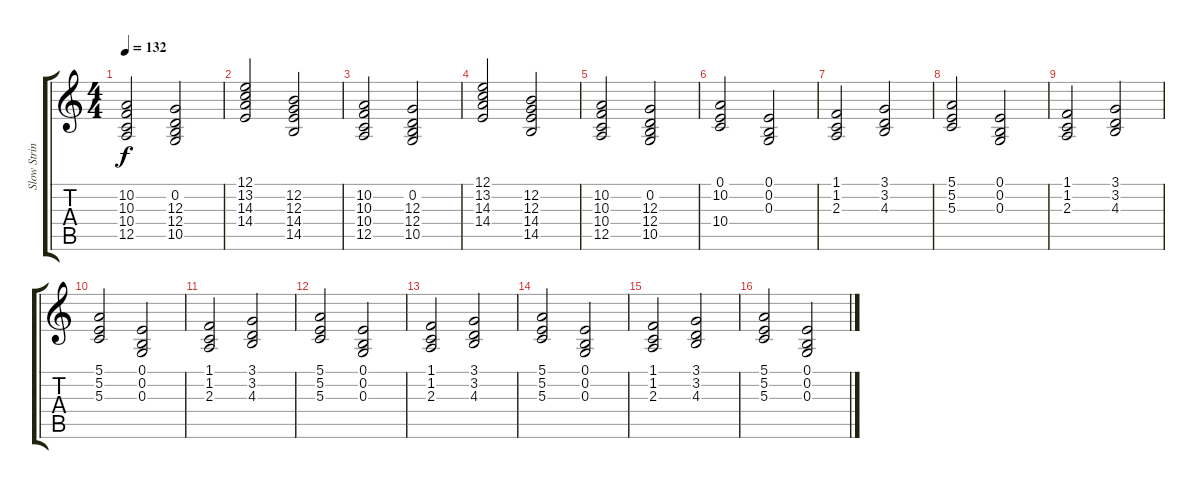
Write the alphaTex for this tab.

\track ("Slow Strings" "Slow Strin") {instrument synthstrings1}
\staff {score tabs}
\tuning (E4 B3 G3 D3 A2 E2) {hide}
\ts (4 4)
\tempo 132
\clef g2
\ks c
(10.2 10.3 10.4 12.5).2{dy f} (0.2 12.3 12.4 10.5).2 |
(12.1 13.2 14.3 14.4).2 (12.2 12.3 14.4 14.5).2 |
(10.2 10.3 10.4 12.5).2 (0.2 12.3 12.4 10.5).2 |
(12.1 13.2 14.3 14.4).2 (12.2 12.3 14.4 14.5).2 |
(10.2 10.3 10.4 12.5).2 (0.2 12.3 12.4 10.5).2 |
(0.1 10.2 10.4).2{volume 8} (0.1 0.2 0.3).2 |
(1.1 1.2 2.3).2 (3.1 3.2 4.3).2 |
(5.1 5.2 5.3).2 (0.1 0.2 0.3).2 |
(1.1 1.2 2.3).2 (3.1 3.2 4.3).2 |
(5.1 5.2 5.3).2 (0.1 0.2 0.3).2 |
(1.1 1.2 2.3).2 (3.1 3.2 4.3).2 |
(5.1 5.2 5.3).2 (0.1 0.2 0.3).2 |
(1.1 1.2 2.3).2 (3.1 3.2 4.3).2 |
(5.1 5.2 5.3).2{volume 8} (0.1 0.2 0.3).2 |
(1.1 1.2 2.3).2 (3.1 3.2 4.3).2 |
(5.1 5.2 5.3).2{volume 8} (0.1 0.2 0.3).2{volume 7}
